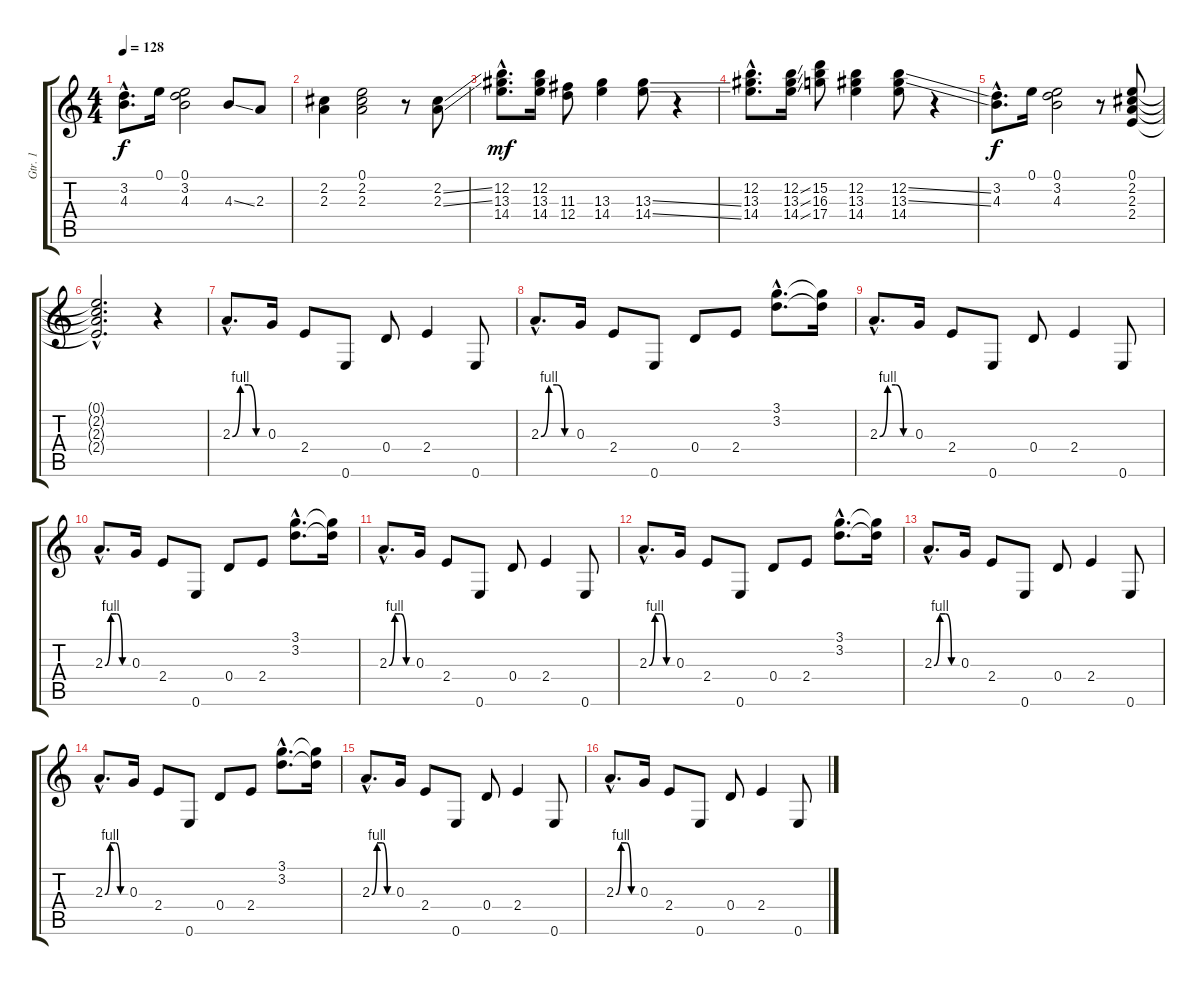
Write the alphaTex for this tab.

\track ("Gtr. 1" "Gtr. 1") {instrument overdrivenguitar}
\staff {score tabs}
\tuning (E4 B3 G3 D3 A2 E2) {hide}
\ts (4 4)
\tempo 128
\clef g2
\ks c
(3.2{hac} 4.3{hac}).8{d dy f} 0.1.16 (0.1 3.2 4.3).2 4.3{ss}.8 2.3.8 |
(2.2 2.3).4 (0.1 2.2 2.3).2 r.8 (2.2{ss} 2.3{ss}).8 |
(12.2{hac} 13.3{hac} 14.4{hac}).8{d dy mf} (12.2 13.3 14.4).16 (11.3 12.4).8 (13.3 14.4).4 (13.3{ss} 14.4{ss}).8 r.4 |
(12.2{hac} 13.3{hac} 14.4{hac}).8{d} (12.2{ss} 13.3{ss} 14.4{ss}).16 (15.2 16.3 17.4).8 (12.2 13.3 14.4).4 (12.2{ss} 13.3{ss} 14.4).8 r.4 |
(3.2{hac} 4.3{hac}).8{d dy f} 0.1.16 (0.1 3.2 4.3).2 r.8 (0.1 2.2 2.3 2.4).8 |
(0.1{hac t} 2.2{hac t} 2.3{hac t} 2.4{hac t}).2{d} r.4 |
2.3{be (custom 0 0 15 4 30 4 45 0 60 0) hac}.8{d} 0.3.16 2.4.8 0.6.8 0.4.8 2.4.4 0.6.8 |
2.3{be (custom 0 0 15 4 30 4 45 0 60 0) hac}.8{d} 0.3.16 2.4.8 0.6.8 0.4.8 2.4.8 (3.1{hac} 3.2{hac}).8{d} (3.1{t} 3.2{t}).16 |
2.3{be (custom 0 0 15 4 30 4 45 0 60 0) hac}.8{d} 0.3.16 2.4.8 0.6.8 0.4.8 2.4.4 0.6.8 |
2.3{be (custom 0 0 15 4 30 4 45 0 60 0) hac}.8{d} 0.3.16 2.4.8 0.6.8 0.4.8 2.4.8 (3.1{hac} 3.2{hac}).8{d} (3.1{t} 3.2{t}).16 |
2.3{be (custom 0 0 15 4 30 4 45 0 60 0) hac}.8{d} 0.3.16 2.4.8 0.6.8 0.4.8 2.4.4 0.6.8 |
2.3{be (custom 0 0 15 4 30 4 45 0 60 0) hac}.8{d} 0.3.16 2.4.8 0.6.8 0.4.8 2.4.8 (3.1{hac} 3.2{hac}).8{d} (3.1{t} 3.2{t}).16 |
2.3{be (custom 0 0 15 4 30 4 45 0 60 0) hac}.8{d} 0.3.16 2.4.8 0.6.8 0.4.8 2.4.4 0.6.8 |
2.3{be (custom 0 0 15 4 30 4 45 0 60 0) hac}.8{d} 0.3.16 2.4.8 0.6.8 0.4.8 2.4.8 (3.1{hac} 3.2{hac}).8{d} (3.1{t} 3.2{t}).16 |
2.3{be (custom 0 0 15 4 30 4 45 0 60 0) hac}.8{d} 0.3.16 2.4.8 0.6.8 0.4.8 2.4.4 0.6.8 |
2.3{be (custom 0 0 15 4 30 4 45 0 60 0) hac}.8{d} 0.3.16 2.4.8 0.6.8 0.4.8 2.4.4 0.6.8
